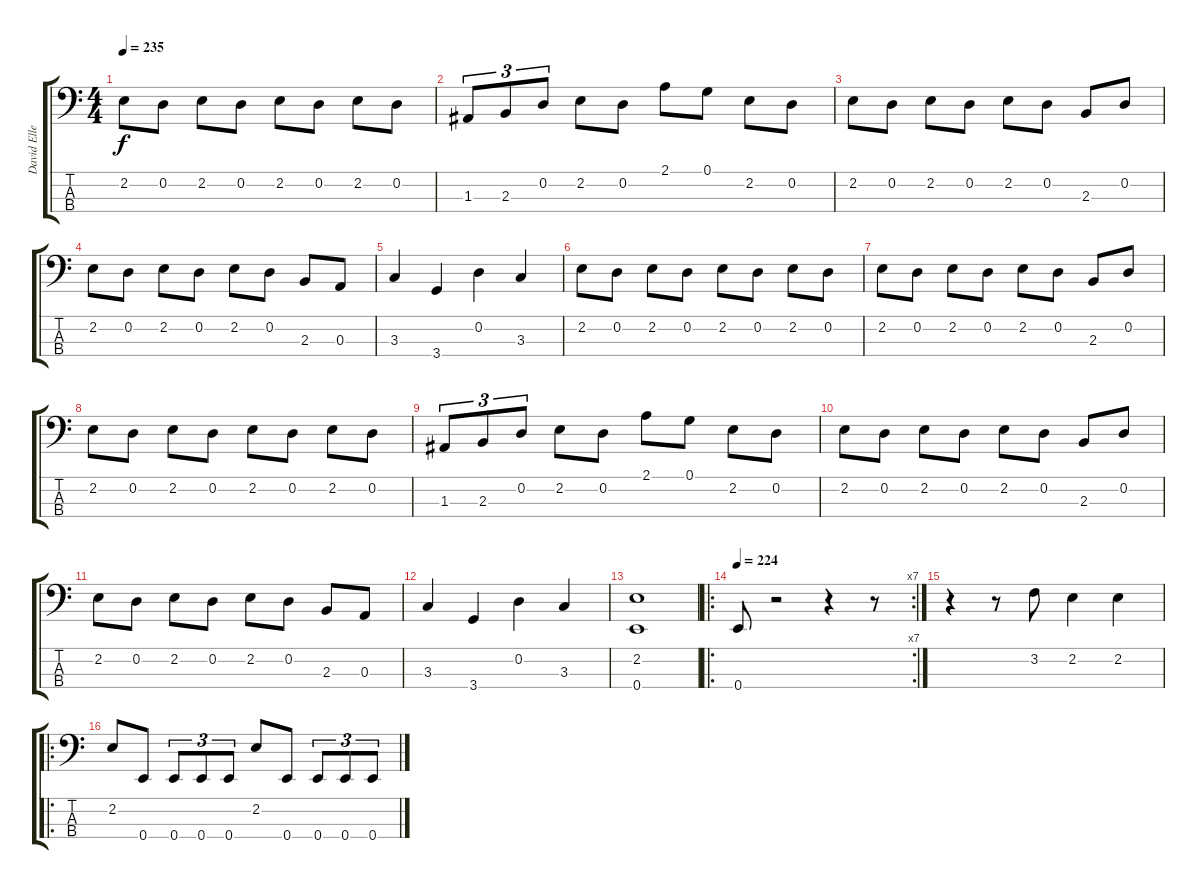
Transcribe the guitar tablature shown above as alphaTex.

\track ("David Ellefson (Bass)" "David Elle") {instrument electricbassfinger}
\staff {score tabs}
\tuning (G2 D2 A1 E1) {hide}
\ts (4 4)
\tempo 235
\clef f4
\ks c
2.2.8{dy f} 0.2.8 2.2.8 0.2.8 2.2.8 0.2.8 2.2.8 0.2.8 |
1.3.8{tu (3 2)} 2.3.8{tu (3 2)} 0.2.8{tu (3 2)} 2.2.8 0.2.8 2.1.8 0.1.8 2.2.8 0.2.8 |
2.2.8 0.2.8 2.2.8 0.2.8 2.2.8 0.2.8 2.3.8 0.2.8 |
2.2.8 0.2.8 2.2.8 0.2.8 2.2.8 0.2.8 2.3.8 0.3.8 |
3.3.4 3.4.4 0.2.4 3.3.4 |
2.2.8 0.2.8 2.2.8 0.2.8 2.2.8 0.2.8 2.2.8 0.2.8 |
2.2.8 0.2.8 2.2.8 0.2.8 2.2.8 0.2.8 2.3.8 0.2.8 |
2.2.8 0.2.8 2.2.8 0.2.8 2.2.8 0.2.8 2.2.8 0.2.8 |
1.3.8{tu (3 2)} 2.3.8{tu (3 2)} 0.2.8{tu (3 2)} 2.2.8 0.2.8 2.1.8 0.1.8 2.2.8 0.2.8 |
2.2.8 0.2.8 2.2.8 0.2.8 2.2.8 0.2.8 2.3.8 0.2.8 |
2.2.8 0.2.8 2.2.8 0.2.8 2.2.8 0.2.8 2.3.8 0.3.8 |
3.3.4 3.4.4 0.2.4 3.3.4 |
(2.2 0.4).1 |
\ro
\rc 7
\tempo 224
0.4.8 r.2 r.4 r.8 |
r.4 r.8 3.2.8 2.2.4 2.2.4 |
\ro
2.2.8 0.4.8 0.4.8{tu (3 2)} 0.4.8{tu (3 2)} 0.4.8{tu (3 2)} 2.2.8 0.4.8 0.4.8{tu (3 2)} 0.4.8{tu (3 2)} 0.4.8{tu (3 2)}
